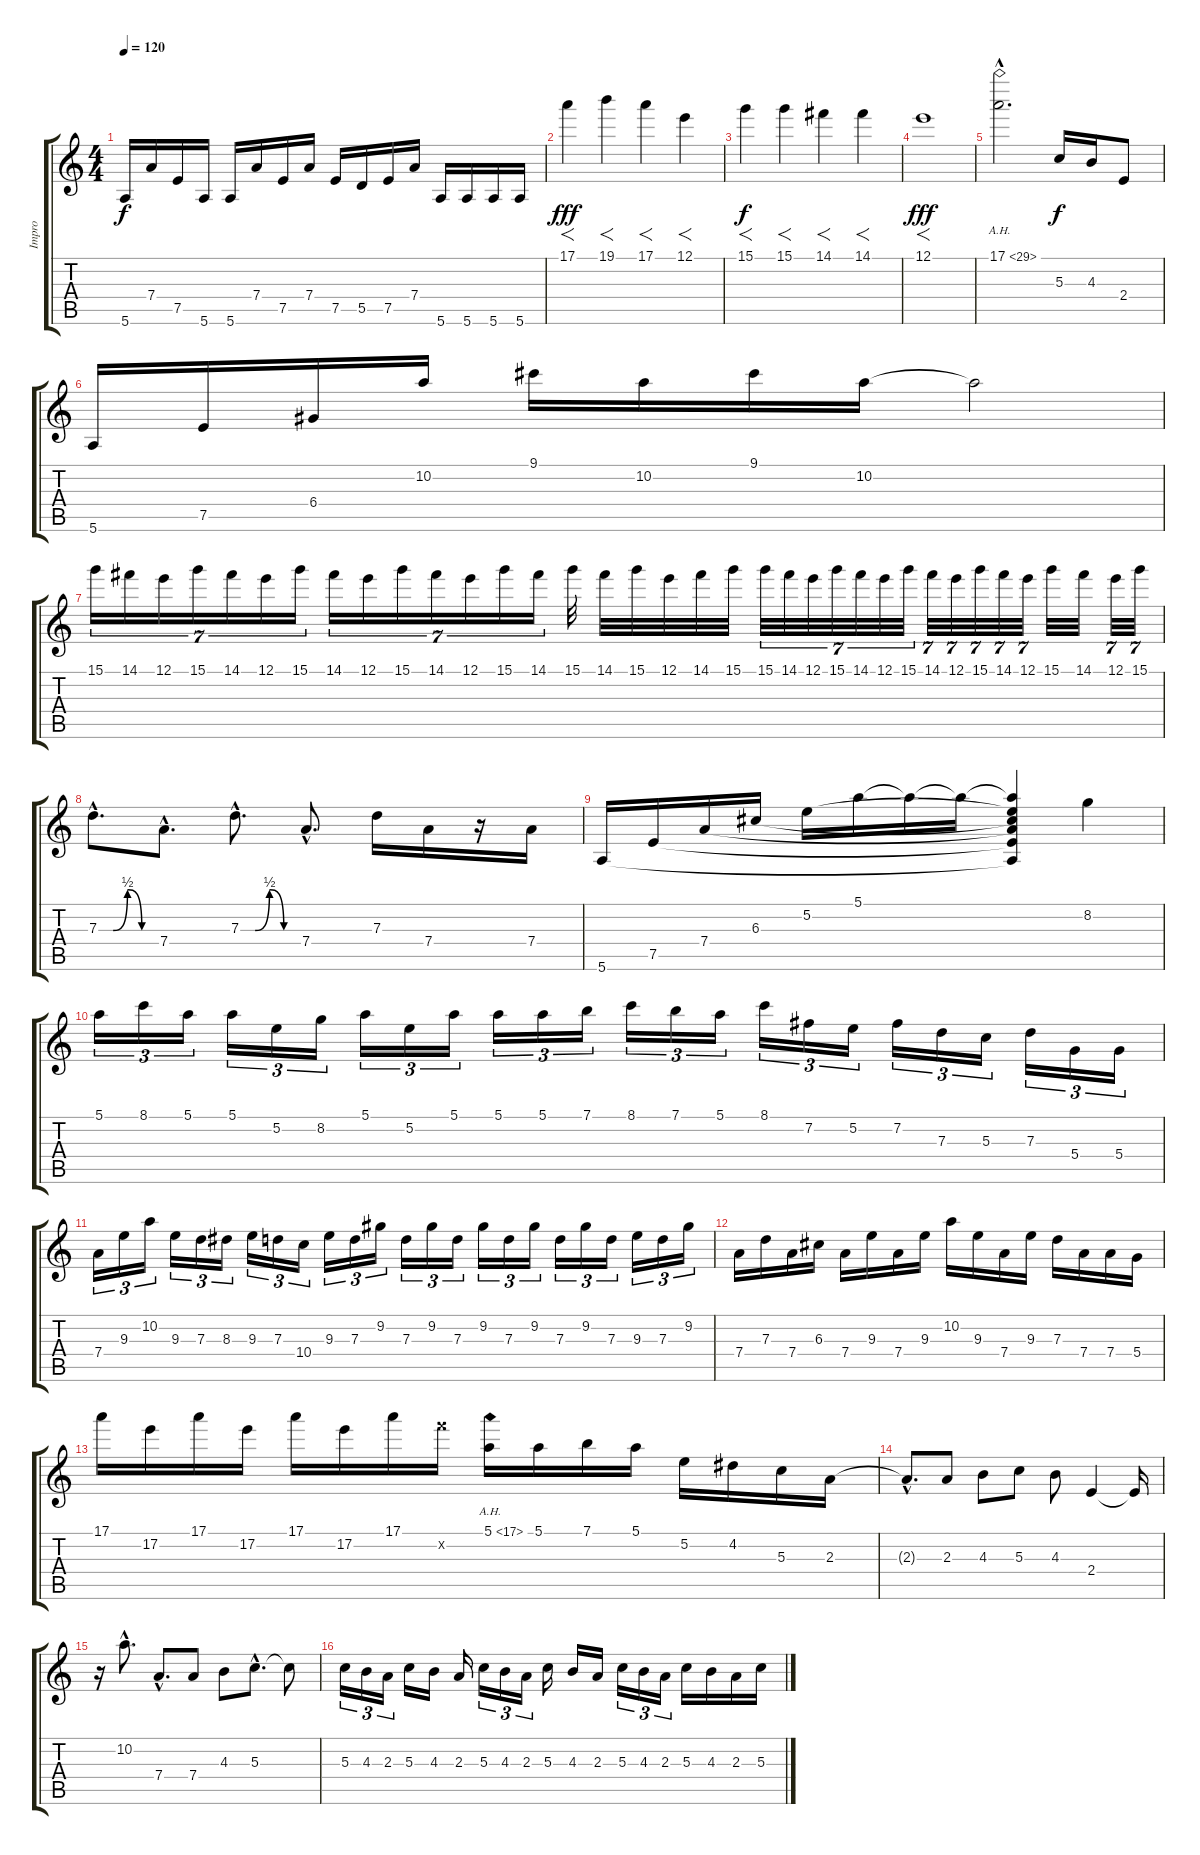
\track ("Impro" "Impro") {instrument electricguitarjazz}
\staff {score tabs}
\tuning (E4 B3 G3 D3 A2 E2) {hide}
\ts (4 4)
\tempo 120
\clef g2
\ks c
5.6.16{dy f} 7.4.16 7.5.16 5.6.16 5.6.16 7.4.16 7.5.16 7.4.16 7.5.16 5.5.16 7.5.16 7.4.16 5.6.16 5.6.16 5.6.16 5.6.16 |
17.1.4{f dy fff} 19.1.4{f} 17.1.4{f} 12.1.4{f} |
15.1.4{f dy f} 15.1.4{f} 14.1.4{f} 14.1.4{f} |
12.1.1{f dy fff} |
17.1{ah 12 hac}.2{d} 5.3.16{dy f} 4.3.16 2.4.8 |
5.6.16 7.5.16 6.4.16 10.2.16 9.1.16 10.2.16 9.1.16 10.2.16 10.2{t}.2 |
15.1.16{tu (7 4)} 14.1.16{tu (7 4)} 12.1.16{tu (7 4)} 15.1.16{tu (7 4)} 14.1.16{tu (7 4)} 12.1.16{tu (7 4)} 15.1.16{tu (7 4)} 14.1.16{tu (7 4)} 12.1.16{tu (7 4)} 15.1.16{tu (7 4)} 14.1.16{tu (7 4)} 12.1.16{tu (7 4)} 15.1.16{tu (7 4)} 14.1.16{tu (7 4)} 15.1.32 14.1.32 15.1.32 12.1.32 14.1.32 15.1.32 15.1.32{tu (7 4)} 14.1.32{tu (7 4)} 12.1.32{tu (7 4)} 15.1.32{tu (7 4)} 14.1.32{tu (7 4)} 12.1.32{tu (7 4)} 15.1.32{tu (7 4)} 14.1.32{tu (7 4)} 12.1.32{tu (7 4)} 15.1.32{tu (7 4)} 14.1.32{tu (7 4)} 12.1.32{tu (7 4)} 15.1.32 14.1.32 12.1.32{tu (7 4)} 15.1.32{tu (7 4)} |
7.3{be (custom 0 0 15 0 30 2 45 0 60 0) hac}.8{d} 7.4{hac}.8{d} 7.3{be (custom 0 0 15 0 30 2 45 0 60 0) hac}.8{d} 7.4{hac}.8{d} 7.3.16 7.4.16 r.16 7.4.16 |
5.6.16 7.5.16 7.4.16 6.3.16 5.2.16 5.1.16 5.1{t}.16 5.1{t}.16 (5.1{t} 5.2{t} 6.3{t} 7.4{t} 7.5{t} 5.6{t}).4 8.2.4 |
5.1.16{tu (3 2)} 8.1.16{tu (3 2)} 5.1.16{tu (3 2)} 5.1.16{tu (3 2)} 5.2.16{tu (3 2)} 8.2.16{tu (3 2)} 5.1.16{tu (3 2)} 5.2.16{tu (3 2)} 5.1.16{tu (3 2)} 5.1.16{tu (3 2)} 5.1.16{tu (3 2)} 7.1.16{tu (3 2)} 8.1.16{tu (3 2)} 7.1.16{tu (3 2)} 5.1.16{tu (3 2)} 8.1.16{tu (3 2)} 7.2.16{tu (3 2)} 5.2.16{tu (3 2)} 7.2.16{tu (3 2)} 7.3.16{tu (3 2)} 5.3.16{tu (3 2)} 7.3.16{tu (3 2)} 5.4.16{tu (3 2)} 5.4.16{tu (3 2)} |
7.4.16{tu (3 2)} 9.3.16{tu (3 2)} 10.2.16{tu (3 2)} 9.3.16{tu (3 2)} 7.3.16{tu (3 2)} 8.3.16{tu (3 2)} 9.3.16{tu (3 2)} 7.3.16{tu (3 2)} 10.4.16{tu (3 2)} 9.3.16{tu (3 2)} 7.3.16{tu (3 2)} 9.2.16{tu (3 2)} 7.3.16{tu (3 2)} 9.2.16{tu (3 2)} 7.3.16{tu (3 2)} 9.2.16{tu (3 2)} 7.3.16{tu (3 2)} 9.2.16{tu (3 2)} 7.3.16{tu (3 2)} 9.2.16{tu (3 2)} 7.3.16{tu (3 2)} 9.3.16{tu (3 2)} 7.3.16{tu (3 2)} 9.2.16{tu (3 2)} |
7.4.16 7.3.16 7.4.16 6.3.16 7.4.16 9.3.16 7.4.16 9.3.16 10.2.16 9.3.16 7.4.16 9.3.16 7.3.16 7.4.16 7.4.16 5.4.16 |
17.1.16 17.2.16 17.1.16 17.2.16 17.1.16 17.2.16 17.1.16 18.2{x}.16 5.1{ah 12}.16 5.1.16 7.1.16 5.1.16 5.2.16 4.2.16 5.3.16 2.3.16 |
2.3{hac t}.8{d} 2.3.8 4.3.8 5.3.8 4.3.8 2.4.4 2.4{t}.16 |
r.16 10.2{hac}.8{d} 7.4{hac}.8{d} 7.4.8 4.3.8 5.3{hac}.8{d} 5.3{t}.8 |
5.3.16{tu (3 2)} 4.3.16{tu (3 2)} 2.3.16{tu (3 2)} 5.3.16 4.3.16 2.3.16 5.3.16{tu (3 2)} 4.3.16{tu (3 2)} 2.3.16{tu (3 2)} 5.3.16 4.3.16 2.3.16 5.3.16{tu (3 2)} 4.3.16{tu (3 2)} 2.3.16{tu (3 2)} 5.3.16 4.3.16 2.3.16 5.3.16
